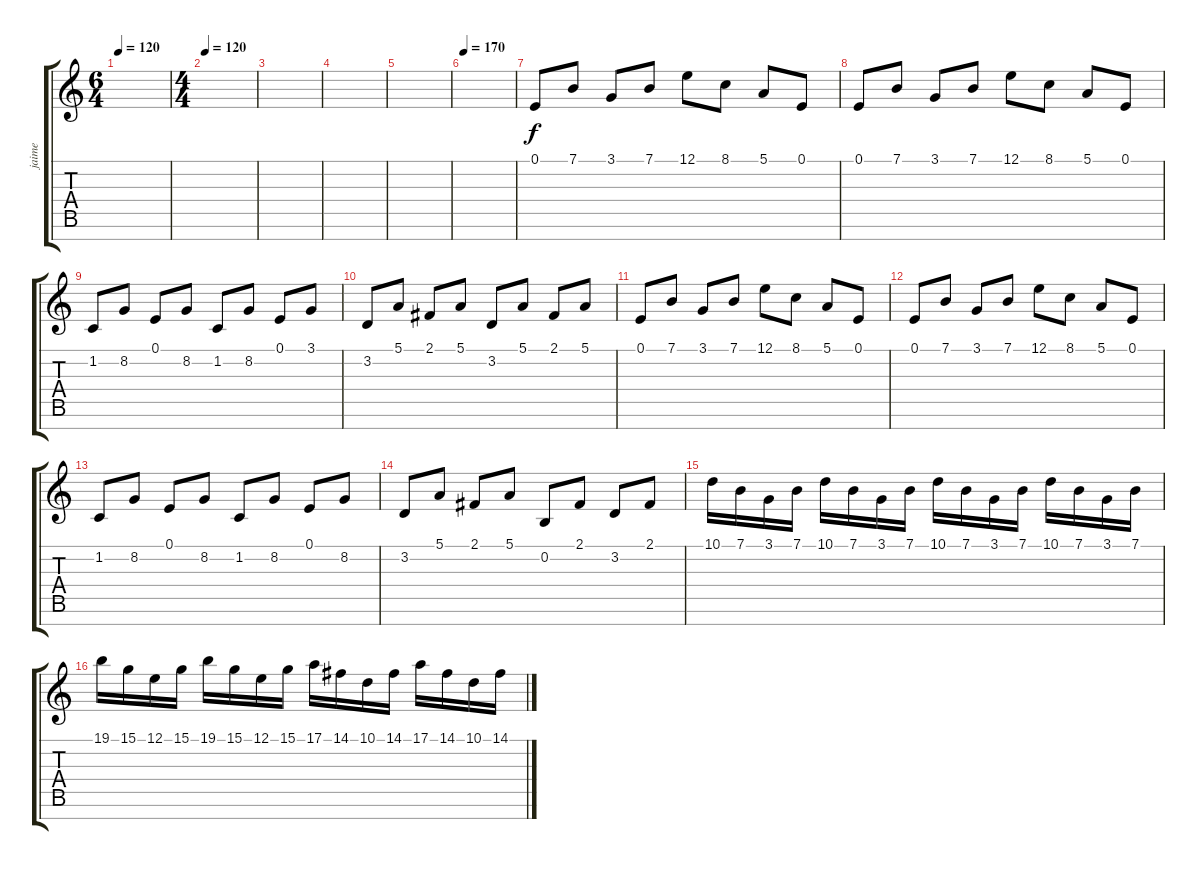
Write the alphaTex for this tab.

\track ("jaime" "jaime") {instrument harpsichord}
\staff {score tabs}
\tuning (E4 B3 G3 D3 A2 E2 B1) {hide}
\ts (6 4)
\tempo 120
\clef g2
\ks c
|
\ts (4 4)
\tempo 120
|
|
|
|
\tempo 170
|
0.1.8 7.1.8 3.1.8 7.1.8 12.1.8 8.1.8 5.1.8 0.1.8 |
0.1.8 7.1.8 3.1.8 7.1.8 12.1.8 8.1.8 5.1.8 0.1.8 |
1.2.8 8.2.8 0.1.8 8.2.8 1.2.8 8.2.8 0.1.8 3.1.8 |
3.2.8 5.1.8 2.1.8 5.1.8 3.2.8 5.1.8 2.1.8 5.1.8 |
0.1.8 7.1.8 3.1.8 7.1.8 12.1.8 8.1.8 5.1.8 0.1.8 |
0.1.8 7.1.8 3.1.8 7.1.8 12.1.8 8.1.8 5.1.8 0.1.8 |
1.2.8 8.2.8 0.1.8 8.2.8 1.2.8 8.2.8 0.1.8 8.2.8 |
3.2.8 5.1.8 2.1.8 5.1.8 0.2.8 2.1.8 3.2.8 2.1.8 |
10.1.16 7.1.16 3.1.16 7.1.16 10.1.16 7.1.16 3.1.16 7.1.16 10.1.16 7.1.16 3.1.16 7.1.16 10.1.16 7.1.16 3.1.16 7.1.16 |
19.1.16 15.1.16 12.1.16 15.1.16 19.1.16 15.1.16 12.1.16 15.1.16 17.1.16 14.1.16 10.1.16 14.1.16 17.1.16 14.1.16 10.1.16 14.1.16
